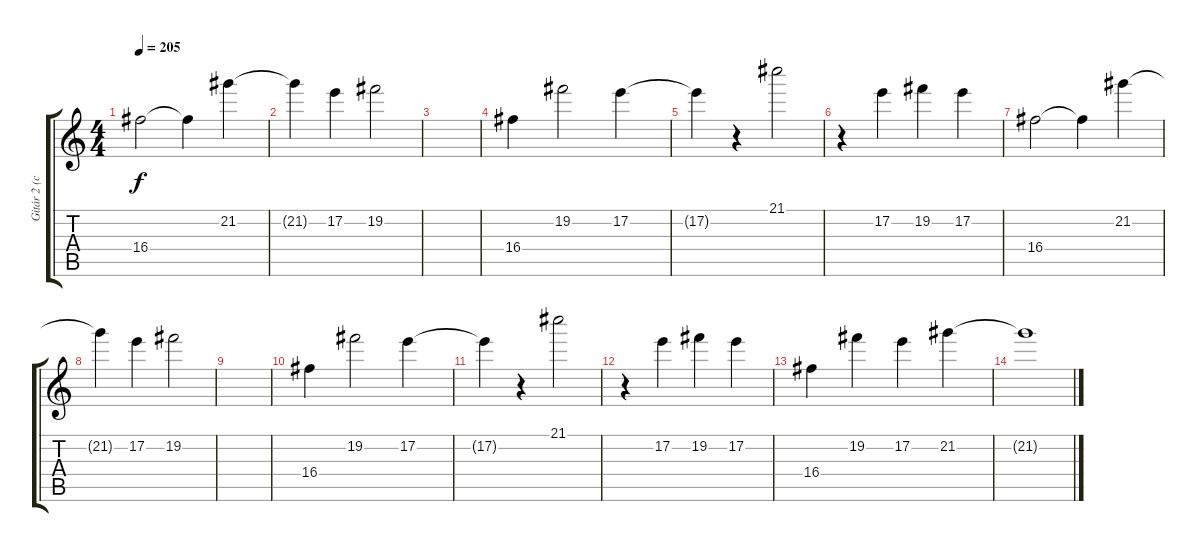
\track ("Gitár 2 (clean)" "Gitár 2 (c") {instrument acousticguitarsteel}
\staff {score tabs}
\tuning (E4 B3 G3 D3 A2 E2) {hide}
\ts (4 4)
\tempo 205
\clef g2
\ks c
16.4.2{dy f} 16.4{t}.4 21.2.4 |
21.2{t}.4 17.2.4 19.2.2 |
|
16.4.4 19.2.2 17.2.4 |
17.2{t}.4 r.4 21.1.2 |
r.4 17.2.4 19.2.4 17.2.4 |
16.4.2 16.4{t}.4 21.2.4 |
21.2{t}.4 17.2.4 19.2.2 |
|
16.4.4 19.2.2 17.2.4 |
17.2{t}.4 r.4 21.1.2 |
r.4 17.2.4 19.2.4 17.2.4 |
16.4.4 19.2.4 17.2.4 21.2.4 |
21.2{t}.1
